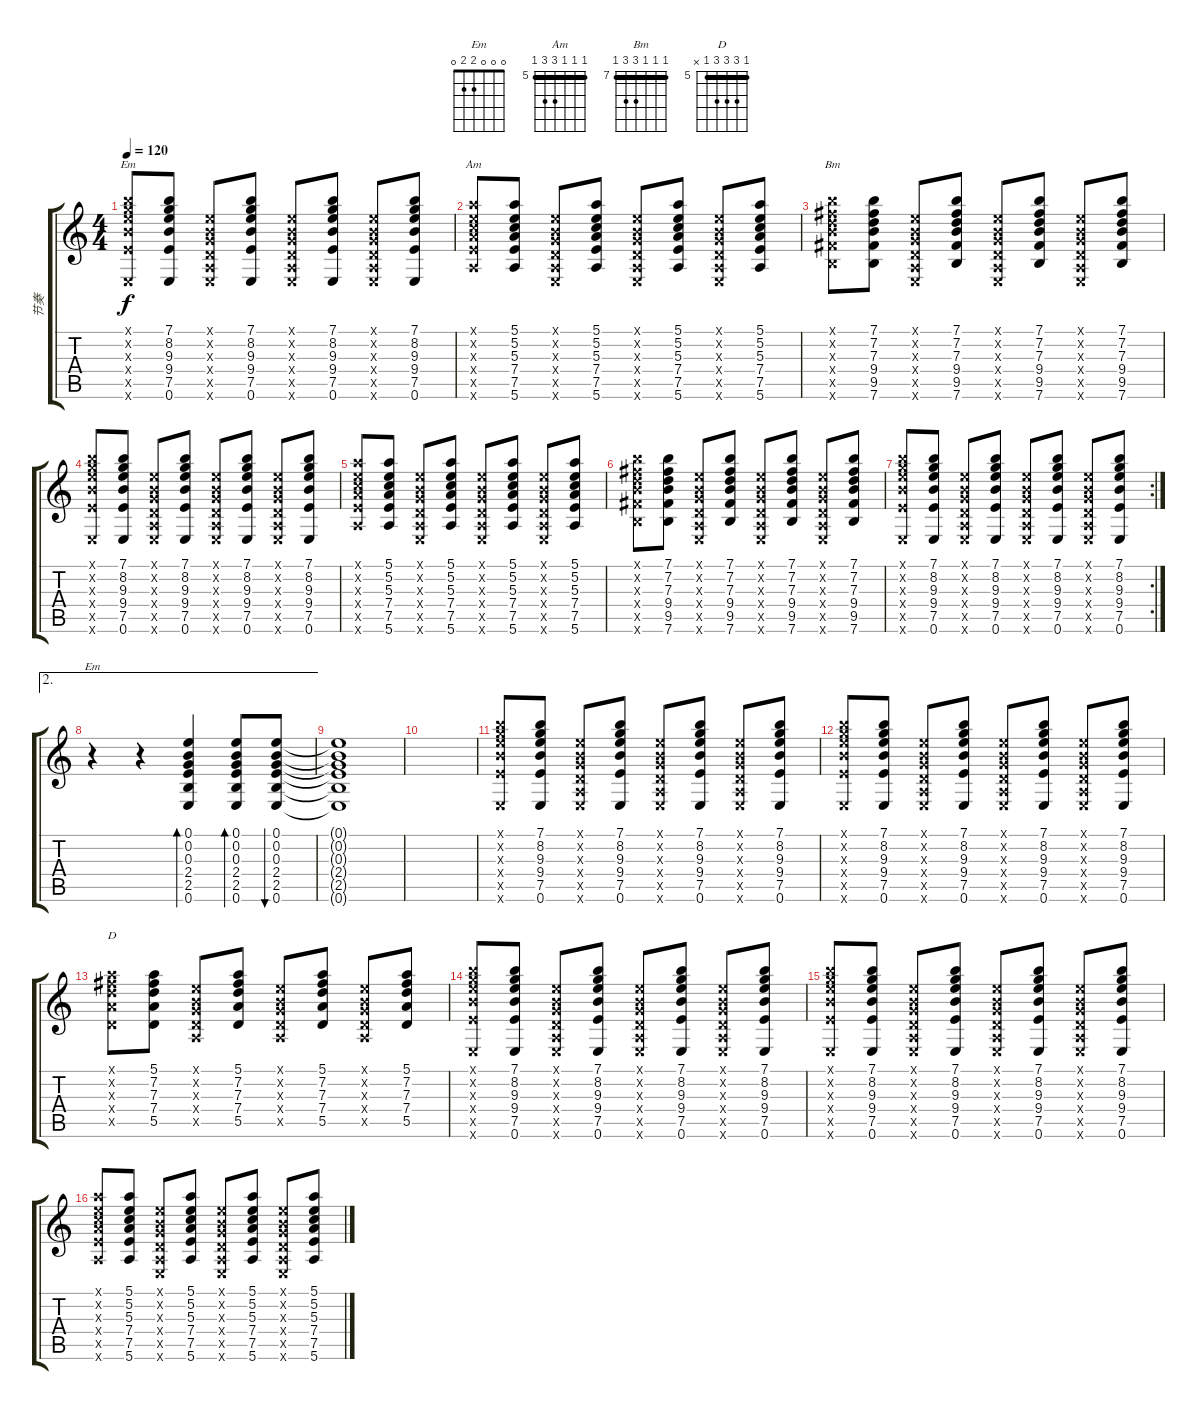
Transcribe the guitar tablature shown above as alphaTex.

\track ("节奏" "节奏") {instrument acousticguitarsteel}
\staff {score tabs}
\tuning (E4 B3 G3 D3 A2 E2) {hide}
\chord ("Em" 7 8 9 9 7 0) {firstfret 7 barre 7}
\chord ("Am" 5 5 5 7 7 5) {firstfret 5 barre 5}
\chord ("Bm" 7 7 7 9 9 7) {firstfret 7 barre 7}
\chord ("Em" 0 0 0 2 2 0)
\chord ("D" 5 7 7 7 5 x) {firstfret 5 barre 5}
\ts (4 4)
\tempo 120
\clef g2
\ks c
(7.1{x} 8.2{x} 9.3{x} 9.4{x} 7.5{x} 0.6{x}).8{ch "Em" dy f} (7.1 8.2 9.3 9.4 7.5 0.6).8 (0.1{x} 0.2{x} 0.3{x} 0.4{x} 0.5{x} 0.6{x}).8 (7.1 8.2 9.3 9.4 7.5 0.6).8 (0.1{x} 0.2{x} 0.3{x} 0.4{x} 0.5{x} 0.6{x}).8 (7.1 8.2 9.3 9.4 7.5 0.6).8 (0.1{x} 0.2{x} 0.3{x} 0.4{x} 0.5{x} 0.6{x}).8 (7.1 8.2 9.3 9.4 7.5 0.6).8 |
(5.1{x} 5.2{x} 5.3{x} 7.4{x} 7.5{x} 5.6{x}).8{ch "Am"} (5.1 5.2 5.3 7.4 7.5 5.6).8 (0.1{x} 0.2{x} 0.3{x} 0.4{x} 0.5{x} 0.6{x}).8 (5.1 5.2 5.3 7.4 7.5 5.6).8 (0.1{x} 0.2{x} 0.3{x} 0.4{x} 0.5{x} 0.6{x}).8 (5.1 5.2 5.3 7.4 7.5 5.6).8 (0.1{x} 0.2{x} 0.3{x} 0.4{x} 0.5{x} 0.6{x}).8 (5.1 5.2 5.3 7.4 7.5 5.6).8 |
(7.1{x} 7.2{x} 7.3{x} 9.4{x} 9.5{x} 7.6{x}).8{ch "Bm"} (7.1 7.2 7.3 9.4 9.5 7.6).8 (0.1{x} 0.2{x} 0.3{x} 0.4{x} 0.5{x} 0.6{x}).8 (7.1 7.2 7.3 9.4 9.5 7.6).8 (0.1{x} 0.2{x} 0.3{x} 0.4{x} 0.5{x} 0.6{x}).8 (7.1 7.2 7.3 9.4 9.5 7.6).8 (0.1{x} 0.2{x} 0.3{x} 0.4{x} 0.5{x} 0.6{x}).8 (7.1 7.2 7.3 9.4 9.5 7.6).8 |
(7.1{x} 8.2{x} 9.3{x} 9.4{x} 7.5{x} 0.6{x}).8 (7.1 8.2 9.3 9.4 7.5 0.6).8 (0.1{x} 0.2{x} 0.3{x} 0.4{x} 0.5{x} 0.6{x}).8 (7.1 8.2 9.3 9.4 7.5 0.6).8 (0.1{x} 0.2{x} 0.3{x} 0.4{x} 0.5{x} 0.6{x}).8 (7.1 8.2 9.3 9.4 7.5 0.6).8 (0.1{x} 0.2{x} 0.3{x} 0.4{x} 0.5{x} 0.6{x}).8 (7.1 8.2 9.3 9.4 7.5 0.6).8 |
(5.1{x} 5.2{x} 5.3{x} 7.4{x} 7.5{x} 5.6{x}).8 (5.1 5.2 5.3 7.4 7.5 5.6).8 (0.1{x} 0.2{x} 0.3{x} 0.4{x} 0.5{x} 0.6{x}).8 (5.1 5.2 5.3 7.4 7.5 5.6).8 (0.1{x} 0.2{x} 0.3{x} 0.4{x} 0.5{x} 0.6{x}).8 (5.1 5.2 5.3 7.4 7.5 5.6).8 (0.1{x} 0.2{x} 0.3{x} 0.4{x} 0.5{x} 0.6{x}).8 (5.1 5.2 5.3 7.4 7.5 5.6).8 |
(7.1{x} 7.2{x} 7.3{x} 9.4{x} 9.5{x} 7.6{x}).8 (7.1 7.2 7.3 9.4 9.5 7.6).8 (0.1{x} 0.2{x} 0.3{x} 0.4{x} 0.5{x} 0.6{x}).8 (7.1 7.2 7.3 9.4 9.5 7.6).8 (0.1{x} 0.2{x} 0.3{x} 0.4{x} 0.5{x} 0.6{x}).8 (7.1 7.2 7.3 9.4 9.5 7.6).8 (0.1{x} 0.2{x} 0.3{x} 0.4{x} 0.5{x} 0.6{x}).8 (7.1 7.2 7.3 9.4 9.5 7.6).8 |
\rc 2
(7.1{x} 8.2{x} 9.3{x} 9.4{x} 7.5{x} 0.6{x}).8 (7.1 8.2 9.3 9.4 7.5 0.6).8 (0.1{x} 0.2{x} 0.3{x} 0.4{x} 0.5{x} 0.6{x}).8 (7.1 8.2 9.3 9.4 7.5 0.6).8 (0.1{x} 0.2{x} 0.3{x} 0.4{x} 0.5{x} 0.6{x}).8 (7.1 8.2 9.3 9.4 7.5 0.6).8 (0.1{x} 0.2{x} 0.3{x} 0.4{x} 0.5{x} 0.6{x}).8 (7.1 8.2 9.3 9.4 7.5 0.6).8 |
\ae 2
r.4{ch "Em"} r.4 (0.1 0.2 0.3 2.4 2.5 0.6).4{bd 60} (0.1 0.2 0.3 2.4 2.5 0.6).8{bd 30} (0.1 0.2 0.3 2.4 2.5 0.6).8{bu 30} |
(0.1{t} 0.2{t} 0.3{t} 2.4{t} 2.5{t} 0.6{t}).1 |
|
(7.1{x} 8.2{x} 9.3{x} 9.4{x} 7.5{x} 0.6{x}).8 (7.1 8.2 9.3 9.4 7.5 0.6).8 (0.1{x} 0.2{x} 0.3{x} 0.4{x} 0.5{x} 0.6{x}).8 (7.1 8.2 9.3 9.4 7.5 0.6).8 (0.1{x} 0.2{x} 0.3{x} 0.4{x} 0.5{x} 0.6{x}).8 (7.1 8.2 9.3 9.4 7.5 0.6).8 (0.1{x} 0.2{x} 0.3{x} 0.4{x} 0.5{x} 0.6{x}).8 (7.1 8.2 9.3 9.4 7.5 0.6).8 |
(7.1{x} 8.2{x} 9.3{x} 9.4{x} 7.5{x} 0.6{x}).8 (7.1 8.2 9.3 9.4 7.5 0.6).8 (0.1{x} 0.2{x} 0.3{x} 0.4{x} 0.5{x} 0.6{x}).8 (7.1 8.2 9.3 9.4 7.5 0.6).8 (0.1{x} 0.2{x} 0.3{x} 0.4{x} 0.5{x} 0.6{x}).8 (7.1 8.2 9.3 9.4 7.5 0.6).8 (0.1{x} 0.2{x} 0.3{x} 0.4{x} 0.5{x} 0.6{x}).8 (7.1 8.2 9.3 9.4 7.5 0.6).8 |
(5.1{x} 7.2{x} 7.3{x} 7.4{x} 5.5{x}).8{ch "D"} (5.1 7.2 7.3 7.4 5.5).8 (0.1{x} 0.2{x} 0.3{x} 0.4{x} 0.5{x}).8 (5.1 7.2 7.3 7.4 5.5).8 (0.1{x} 0.2{x} 0.3{x} 0.4{x} 0.5{x}).8 (5.1 7.2 7.3 7.4 5.5).8 (0.1{x} 0.2{x} 0.3{x} 0.4{x} 0.5{x}).8 (5.1 7.2 7.3 7.4 5.5).8 |
(7.1{x} 8.2{x} 9.3{x} 9.4{x} 7.5{x} 0.6{x}).8 (7.1 8.2 9.3 9.4 7.5 0.6).8 (0.1{x} 0.2{x} 0.3{x} 0.4{x} 0.5{x} 0.6{x}).8 (7.1 8.2 9.3 9.4 7.5 0.6).8 (0.1{x} 0.2{x} 0.3{x} 0.4{x} 0.5{x} 0.6{x}).8 (7.1 8.2 9.3 9.4 7.5 0.6).8 (0.1{x} 0.2{x} 0.3{x} 0.4{x} 0.5{x} 0.6{x}).8 (7.1 8.2 9.3 9.4 7.5 0.6).8 |
(7.1{x} 8.2{x} 9.3{x} 9.4{x} 7.5{x} 0.6{x}).8 (7.1 8.2 9.3 9.4 7.5 0.6).8 (0.1{x} 0.2{x} 0.3{x} 0.4{x} 0.5{x} 0.6{x}).8 (7.1 8.2 9.3 9.4 7.5 0.6).8 (0.1{x} 0.2{x} 0.3{x} 0.4{x} 0.5{x} 0.6{x}).8 (7.1 8.2 9.3 9.4 7.5 0.6).8 (0.1{x} 0.2{x} 0.3{x} 0.4{x} 0.5{x} 0.6{x}).8 (7.1 8.2 9.3 9.4 7.5 0.6).8 |
(5.1{x} 5.2{x} 5.3{x} 7.4{x} 7.5{x} 5.6{x}).8 (5.1 5.2 5.3 7.4 7.5 5.6).8 (0.1{x} 0.2{x} 0.3{x} 0.4{x} 0.5{x} 0.6{x}).8 (5.1 5.2 5.3 7.4 7.5 5.6).8 (0.1{x} 0.2{x} 0.3{x} 0.4{x} 0.5{x} 0.6{x}).8 (5.1 5.2 5.3 7.4 7.5 5.6).8 (0.1{x} 0.2{x} 0.3{x} 0.4{x} 0.5{x} 0.6{x}).8 (5.1 5.2 5.3 7.4 7.5 5.6).8
